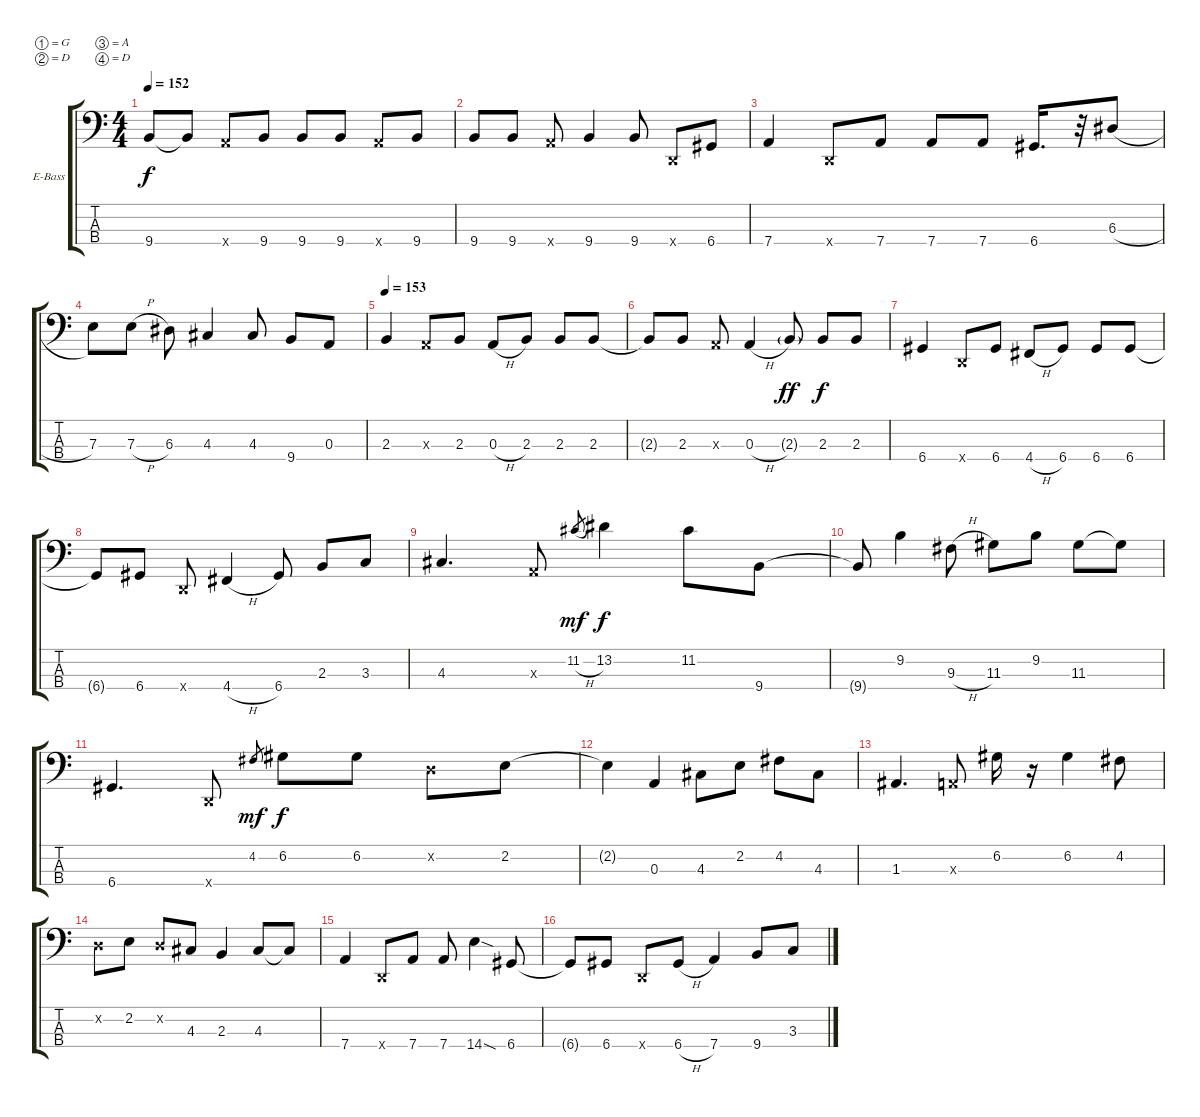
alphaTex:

\bracketExtendMode groupsimilarinstruments
\firstSystemTrackNameOrientation horizontal
\otherSystemsTrackNameOrientation horizontal
\track ("bass" "E-Bass") {instrument electricbasspick}
\staff {score tabs}
\tuning (G3 D2 A1 D1)
\ts (4 4)
\tempo 152
\clef f4
\ks c
9.4.8{dy f} 9.4{t}.8 7.4{x}.8 9.4.8 9.4.8 9.4.8 7.4{x}.8 9.4.8 |
9.4.8 9.4.8 7.4{x}.8 9.4.4 9.4.8 0.4{x}.8 6.4.8 |
7.4.4 0.4{x}.8 7.4.8 7.4.8 7.4.8 6.4.16{d} r.32 6.3{h}.8 |
7.3.8 7.3{h}.8 6.3.8 4.3.4 4.3.8 9.4.8 0.3.8 |
\tempo 153
2.3.4 0.3{x}.8 2.3.8 0.3{h}.8 2.3.8 2.3.8 2.3.8 |
2.3{t}.8 2.3.8 0.3{x}.8 0.3{h}.4 2.3{g}.8{dy ff} 2.3.8{dy f} 2.3.8 |
6.4.4 0.4{x}.8 6.4.8 4.4{h}.8 6.4.8 6.4.8 6.4.8 |
6.4{t}.8 6.4.8 0.4{x}.8 4.4{h}.4 6.4.8 2.3.8 3.3.8 |
4.3.4{d} 0.3{x}.8 11.2{h}.8{gr dy mf} 13.2.4{dy f} 11.2.8 9.4.8 |
9.4{t}.8 9.2.4 9.3{h}.8 11.3.8 9.2.8 11.3.8 11.3{t}.8 |
6.4.4{d} 0.4{x}.8 4.2.8{gr dy mf} 6.2.8{dy f} 6.2.8 0.2{x}.8 2.2.8 |
2.2{t}.4 0.3.4 4.3.8 2.2.8 4.2.8 4.3.8 |
1.3.4{d} 0.3{x}.8 6.2.16 r.16 6.2.4 4.2.8 |
0.2{x}.8 2.2.8 0.2{x}.8 4.3.8 2.3.4 4.3.8 4.3{t}.8 |
7.4.4 0.4{x}.8 7.4.8 7.4.8 14.4{sod}.4 6.4.8 |
6.4{t}.8 6.4.8 0.4{x}.8 6.4{h}.8 7.4.4 9.4.8 3.3.8
